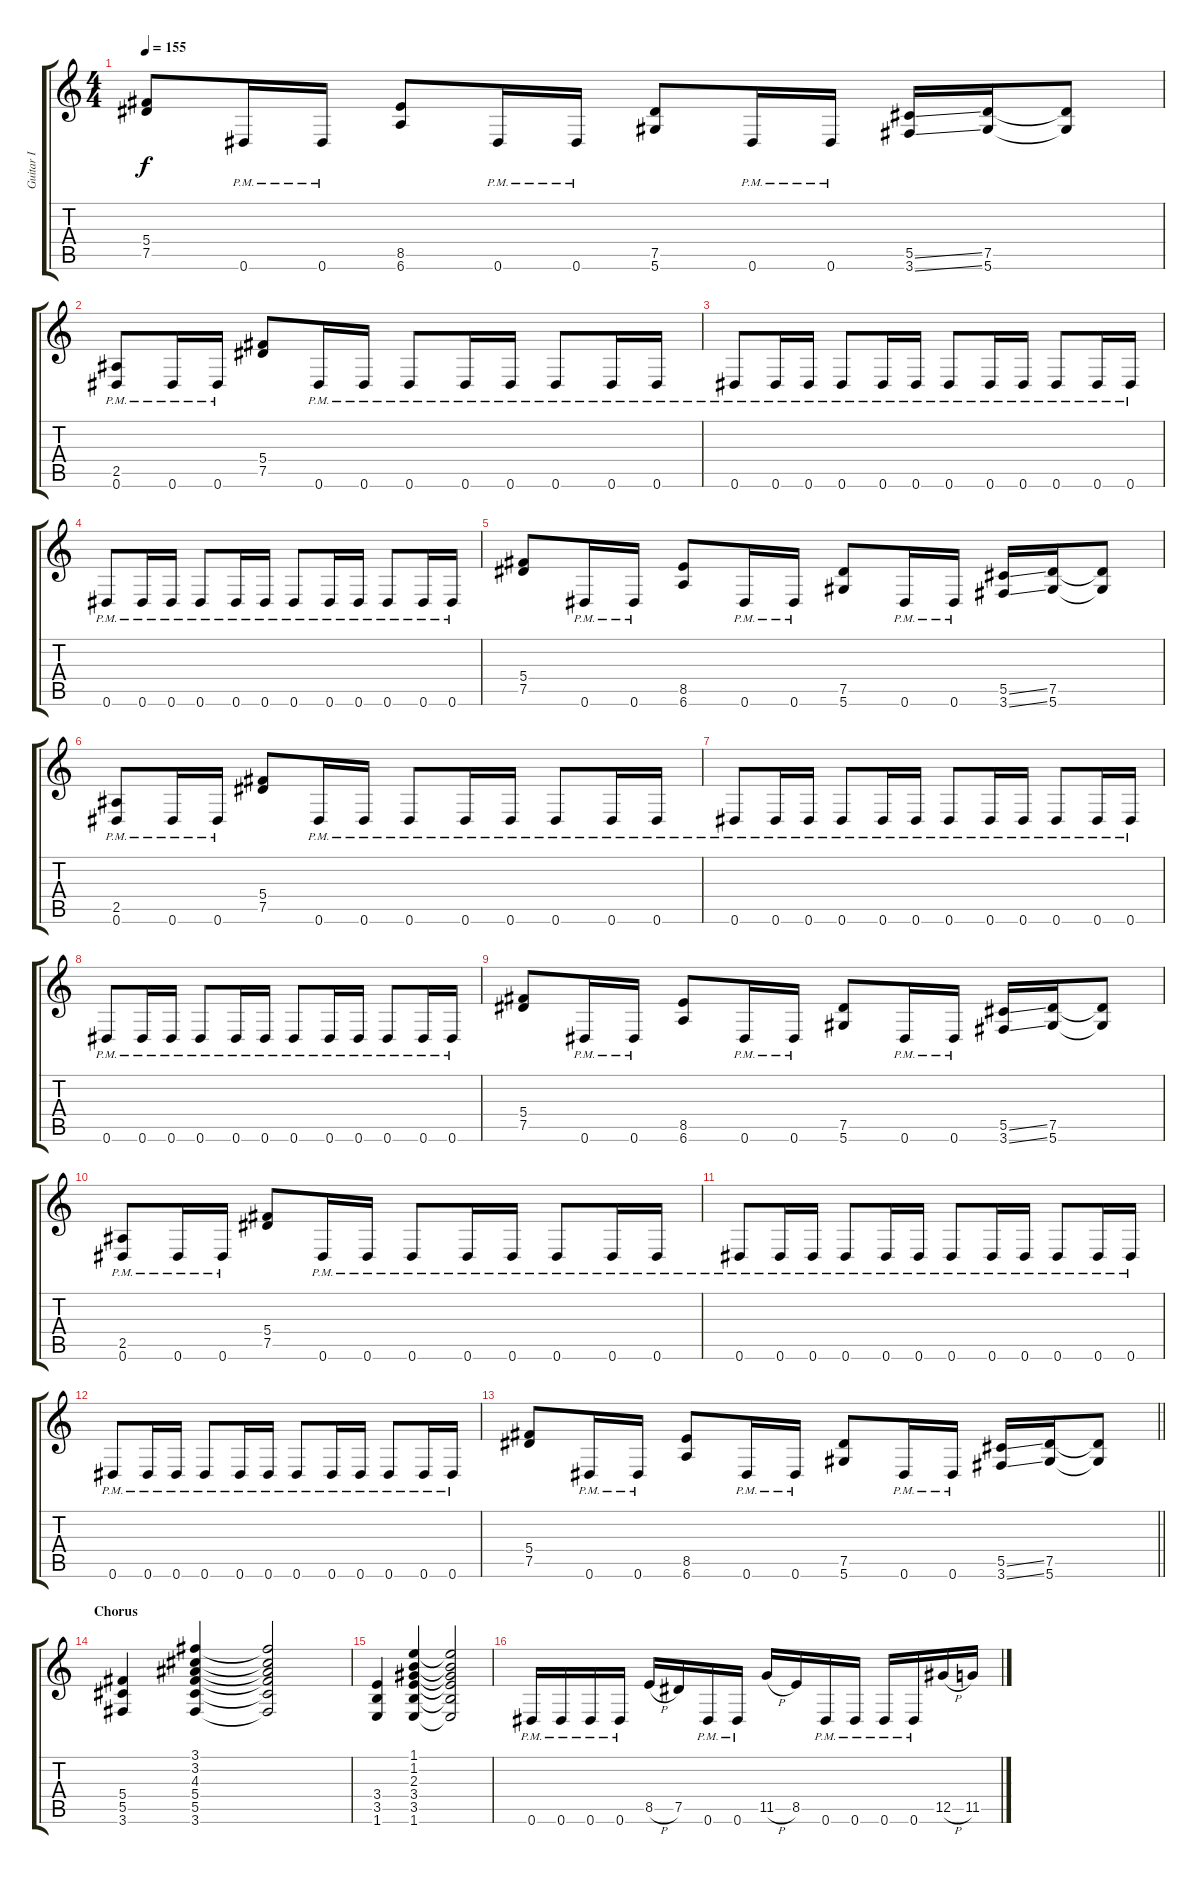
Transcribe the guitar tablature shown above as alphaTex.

\track ("Guitar I" "Guitar I") {instrument distortionguitar}
\staff {score tabs}
\tuning (Eb4 Bb3 Gb3 Db3 Ab2 Eb2) {hide}
\ts (4 4)
\tempo 155
\clef g2
\ks c
(5.4 7.5).8{dy f} 0.6{pm}.16 0.6{pm}.16 (8.5 6.6).8 0.6{pm}.16 0.6{pm}.16 (7.5 5.6).8 0.6{pm}.16 0.6{pm}.16 (5.5{ss} 3.6{ss}).16 (7.5 5.6).16 (7.5{t} 5.6{t}).8 |
(2.5{pm} 0.6{pm}).8 0.6{pm}.16 0.6{pm}.16 (5.4 7.5).8 0.6{pm}.16 0.6{pm}.16 0.6{pm}.8 0.6{pm}.16 0.6{pm}.16 0.6{pm}.8 0.6{pm}.16 0.6{pm}.16 |
0.6{pm}.8 0.6{pm}.16 0.6{pm}.16 0.6{pm}.8 0.6{pm}.16 0.6{pm}.16 0.6{pm}.8 0.6{pm}.16 0.6{pm}.16 0.6{pm}.8 0.6{pm}.16 0.6{pm}.16 |
0.6{pm}.8 0.6{pm}.16 0.6{pm}.16 0.6{pm}.8 0.6{pm}.16 0.6{pm}.16 0.6{pm}.8 0.6{pm}.16 0.6{pm}.16 0.6{pm}.8 0.6{pm}.16 0.6{pm}.16 |
(5.4 7.5).8 0.6{pm}.16 0.6{pm}.16 (8.5 6.6).8 0.6{pm}.16 0.6{pm}.16 (7.5 5.6).8 0.6{pm}.16 0.6{pm}.16 (5.5{ss} 3.6{ss}).16 (7.5 5.6).16 (7.5{t} 5.6{t}).8 |
(2.5{pm} 0.6{pm}).8 0.6{pm}.16 0.6{pm}.16 (5.4 7.5).8 0.6{pm}.16 0.6{pm}.16 0.6{pm}.8 0.6{pm}.16 0.6{pm}.16 0.6{pm}.8 0.6{pm}.16 0.6{pm}.16 |
0.6{pm}.8 0.6{pm}.16 0.6{pm}.16 0.6{pm}.8 0.6{pm}.16 0.6{pm}.16 0.6{pm}.8 0.6{pm}.16 0.6{pm}.16 0.6{pm}.8 0.6{pm}.16 0.6{pm}.16 |
0.6{pm}.8 0.6{pm}.16 0.6{pm}.16 0.6{pm}.8 0.6{pm}.16 0.6{pm}.16 0.6{pm}.8 0.6{pm}.16 0.6{pm}.16 0.6{pm}.8 0.6{pm}.16 0.6{pm}.16 |
(5.4 7.5).8 0.6{pm}.16 0.6{pm}.16 (8.5 6.6).8 0.6{pm}.16 0.6{pm}.16 (7.5 5.6).8 0.6{pm}.16 0.6{pm}.16 (5.5{ss} 3.6{ss}).16 (7.5 5.6).16 (7.5{t} 5.6{t}).8 |
(2.5{pm} 0.6{pm}).8 0.6{pm}.16 0.6{pm}.16 (5.4 7.5).8 0.6{pm}.16 0.6{pm}.16 0.6{pm}.8 0.6{pm}.16 0.6{pm}.16 0.6{pm}.8 0.6{pm}.16 0.6{pm}.16 |
0.6{pm}.8 0.6{pm}.16 0.6{pm}.16 0.6{pm}.8 0.6{pm}.16 0.6{pm}.16 0.6{pm}.8 0.6{pm}.16 0.6{pm}.16 0.6{pm}.8 0.6{pm}.16 0.6{pm}.16 |
0.6{pm}.8 0.6{pm}.16 0.6{pm}.16 0.6{pm}.8 0.6{pm}.16 0.6{pm}.16 0.6{pm}.8 0.6{pm}.16 0.6{pm}.16 0.6{pm}.8 0.6{pm}.16 0.6{pm}.16 |
\barLineRight lightlight
(5.4 7.5).8 0.6{pm}.16 0.6{pm}.16 (8.5 6.6).8 0.6{pm}.16 0.6{pm}.16 (7.5 5.6).8 0.6{pm}.16 0.6{pm}.16 (5.5{ss} 3.6{ss}).16 (7.5 5.6).16 (7.5{t} 5.6{t}).8 |
\section ("" "Chorus")
(5.4 5.5 3.6).4 (3.1 3.2 4.3 5.4 5.5 3.6).4 (3.1{t} 3.2{t} 4.3{t} 5.4{t} 5.5{t} 3.6{t}).2 |
(3.4 3.5 1.6).4 (1.1 1.2 2.3 3.4 3.5 1.6).4 (1.1{t} 1.2{t} 2.3{t} 3.4{t} 3.5{t} 1.6{t}).2 |
0.6{pm}.16 0.6{pm}.16 0.6{pm}.16 0.6{pm}.16 8.5{h}.16 7.5.16 0.6{pm}.16 0.6{pm}.16 11.5{h}.16 8.5.16 0.6{pm}.16 0.6{pm}.16 0.6{pm}.16 0.6{pm}.16 12.5{h}.16 11.5.16
